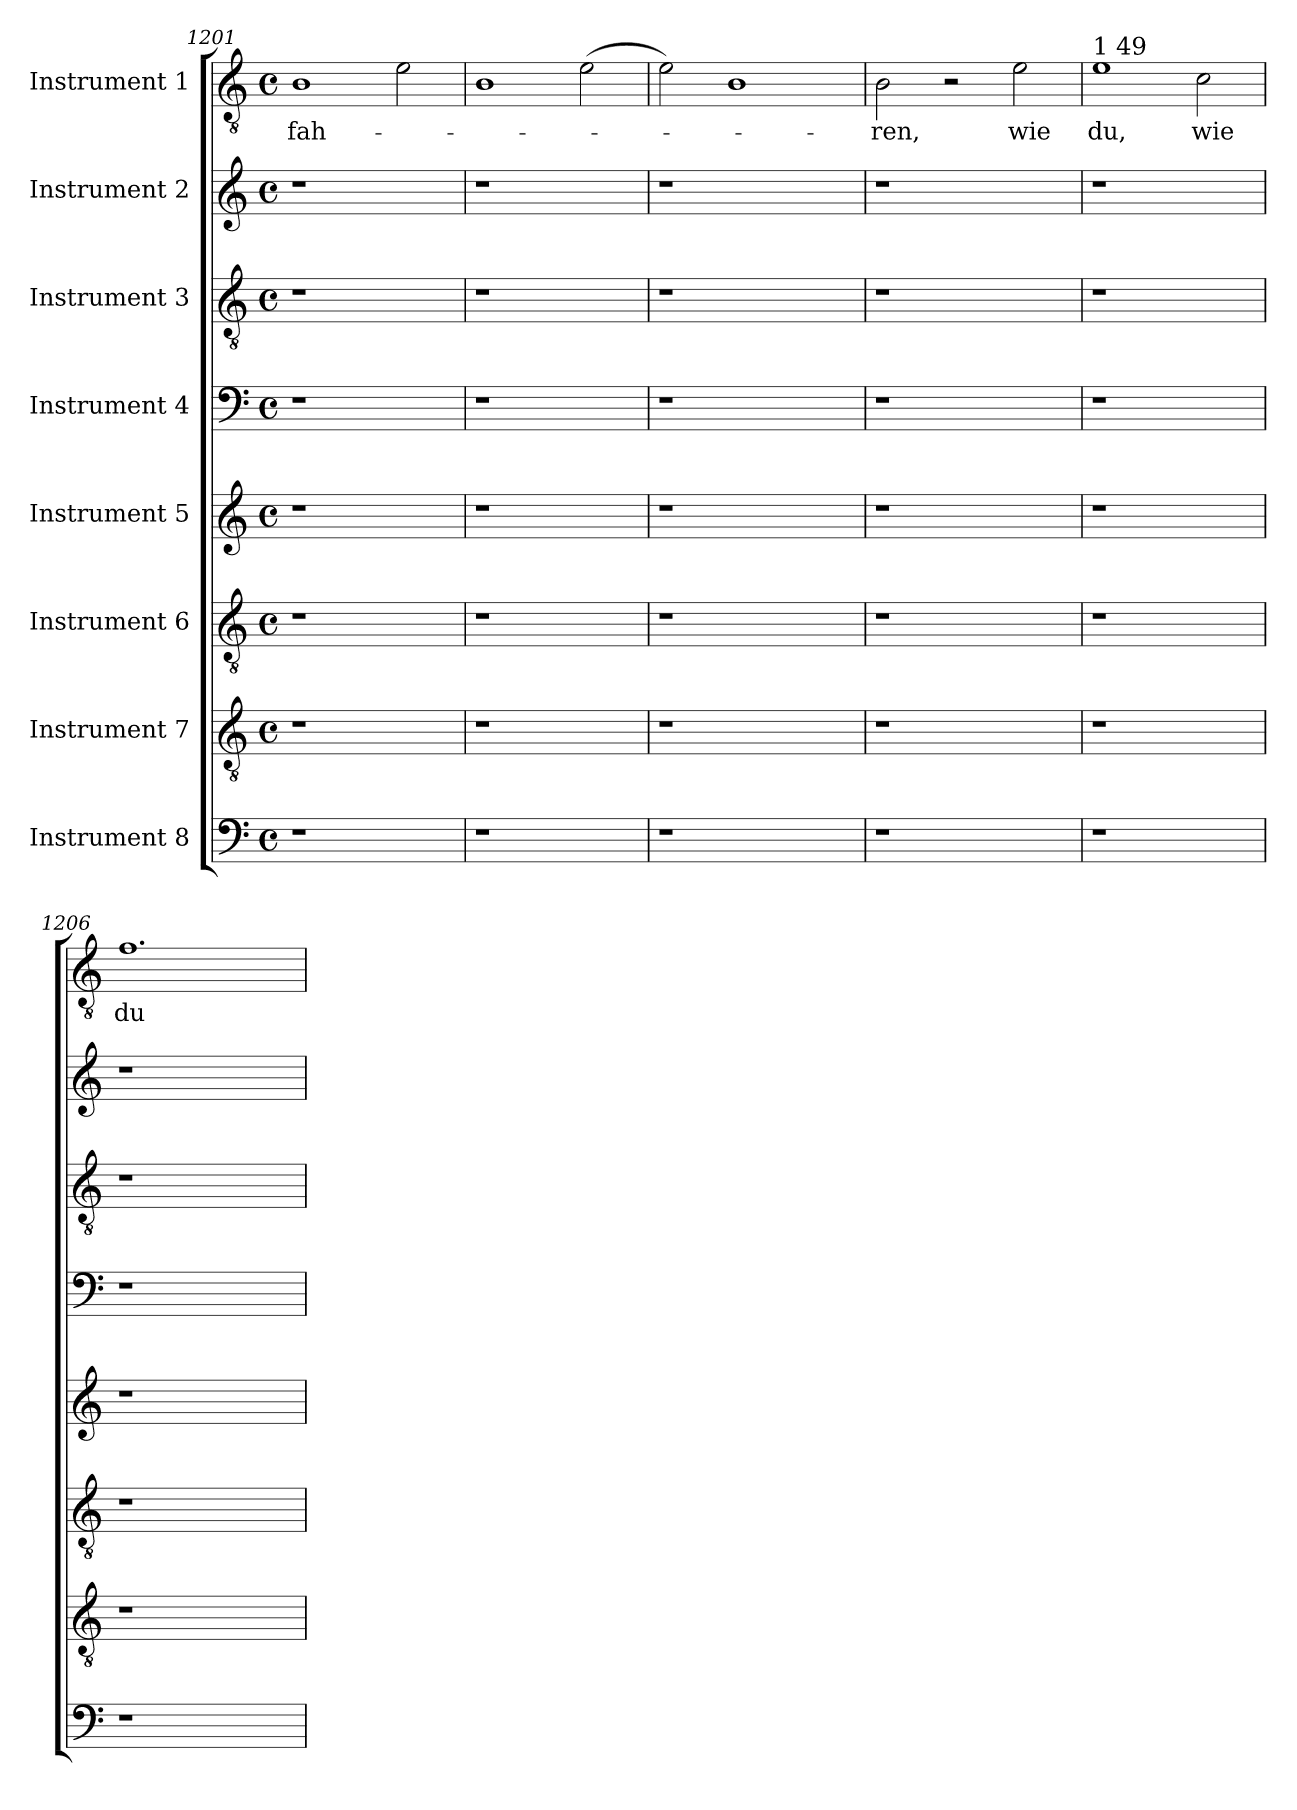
**kern	**kern	**kern	**kern	**kern	**kern	**kern	**kern	**text
*part8	*part7	*part6	*part5	*part4	*part3	*part2	*part1	*part1
*staff8	*staff7	*staff6	*staff5	*staff4	*staff3	*staff2	*staff1	*staff1
*I"Instrument 8	*I"Instrument 7	*I"Instrument 6	*I"Instrument 5	*I"Instrument 4	*I"Instrument 3	*I"Instrument 2	*I"Instrument 1	*
*clefF4	*clefGv2	*clefGv2	*clefG2	*clefF4	*clefGv2	*clefG2	*clefGv2	*
*M4/4	*M4/4	*M4/4	*M4/4	*M4/4	*M4/4	*M4/4	*M4/4	*
*met(c)	*met(c)	*met(c)	*met(c)	*met(c)	*met(c)	*met(c)	*met(c)	*
=1201	=1201	=1201	=1201	=1201	=1201	=1201	=1201	=1201
!	!	!	!	!	!	!	!	!LO:LY:b:cj
1r	1r	1r	1r	1r	1r	1r	1B	fah-
2ryy	2ryy	2ryy	2ryy	2ryy	2ryy	2ryy	2e\	.
=1202	=1202	=1202	=1202	=1202	=1202	=1202	=1202	=1202
1r	1r	1r	1r	1r	1r	1r	1B	.
2ryy	2ryy	2ryy	2ryy	2ryy	2ryy	2ryy	(>2e\	.
=1203	=1203	=1203	=1203	=1203	=1203	=1203	=1203	=1203
1r	1r	1r	1r	1r	1r	1r	2e\)	.
.	.	.	.	.	.	.	1B	.
2ryy	2ryy	2ryy	2ryy	2ryy	2ryy	2ryy	.	.
=1204	=1204	=1204	=1204	=1204	=1204	=1204	=1204	=1204
!	!	!	!	!	!	!	!	!LO:LY:b:cj
1r	1r	1r	1r	1r	1r	1r	2B\	-ren,
.	.	.	.	.	.	.	2r	.
!	!	!	!	!	!	!	!	!LO:LY:b:cj
2ryy	2ryy	2ryy	2ryy	2ryy	2ryy	2ryy	2e\	wie
!!LO:LB:g=z
=1205	=1205	=1205	=1205	=1205	=1205	=1205	=1205	=1205
!	!	!	!	!	!	!	!LO:TX:a:t=1 49	!
!	!	!	!	!	!	!	!	!LO:LY:b:cj
1r	1r	1r	1r	1r	1r	1r	1e	du,
!	!	!	!	!	!	!	!	!LO:LY:b:cj
2ryy	2ryy	2ryy	2ryy	2ryy	2ryy	2ryy	2c\	wie
=1206	=1206	=1206	=1206	=1206	=1206	=1206	=1206	=1206
!	!	!	!	!	!	!	!	!LO:LY:b:cj
1r	1r	1r	1r	1r	1r	1r	1.f	du
2ryy	2ryy	2ryy	2ryy	2ryy	2ryy	2ryy	.	.
=	=	=	=	=	=	=	=	=
*-	*-	*-	*-	*-	*-	*-	*-	*-
